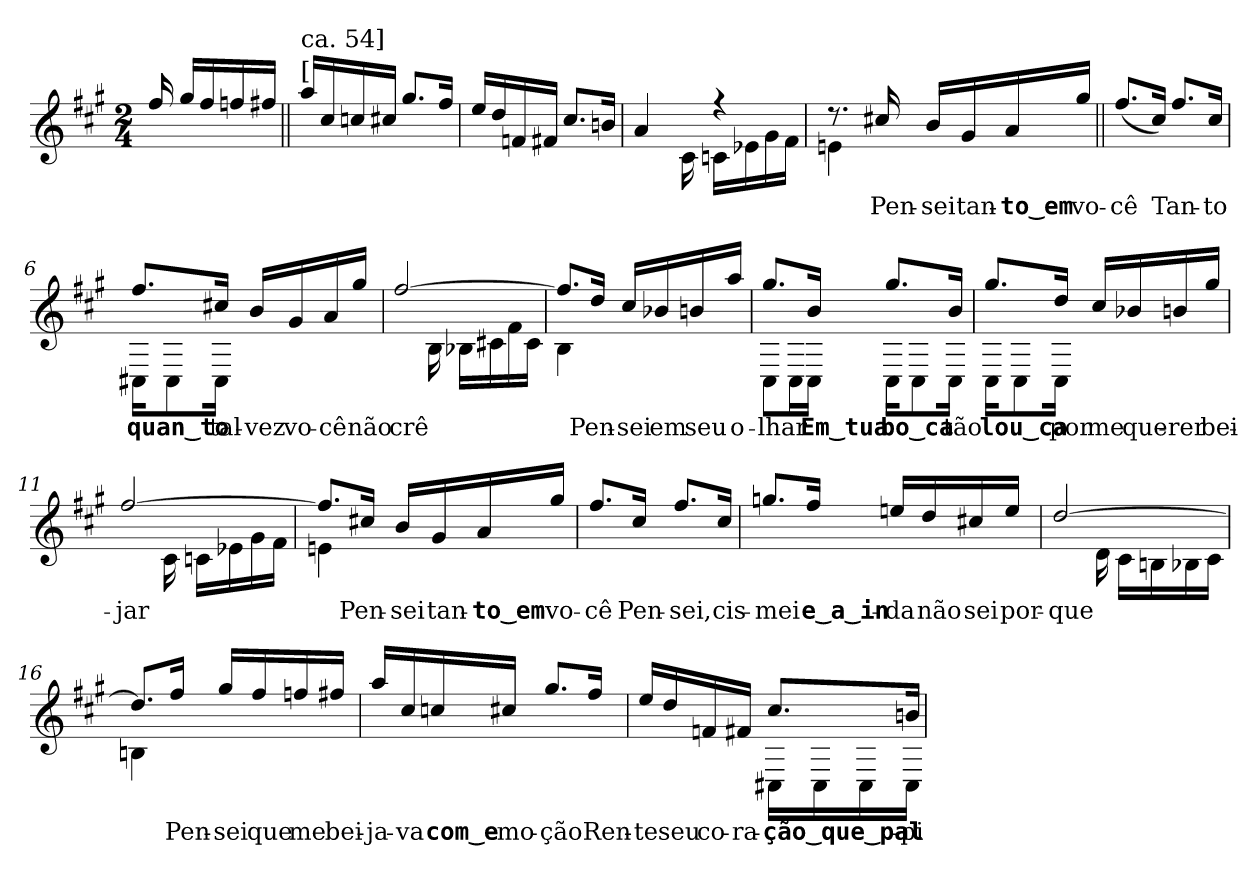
**kern	**text
*part1	*part1
*staff1	*staff1
*clefG2	*
*k[f#c#g#]	*
*A:	*
*M2/4	*
=	=
16ff#/	.
16gg#/LL	.
16ff#/	.
16ffn/	.
16ff#X/JJ	.
=1||	=1||
*^	*
!LO:TX:a:t=[	!	!
!LO:TX:a:t=ca. 54]	!	!
16aa/LL	4ryy	.
16cc#/	.	.
16ccn/	.	.
16cc#X/JJ	.	.
8.gg#/L	4ryy	.
16ff#/Jk	.	.
=2	=2	=2
16ee/LL	4ryy	.
16dd/	.	.
16fn/	.	.
16f#X/JJ	.	.
8.cc#/L	4ryy	.
16bn/Jk	.	.
=3	=3	=3
*	*^	*
4a/	8.ryy	8ryy	.
.	.	8ryy	.
.	16c#!\	.	.
4r	16cn!\LL	4ryy	.
.	16e-X!\	.	.
.	16g#!\	.	.
.	16f#!\JJ	.	.
!!LO:LB:g=z	!!	!!
=4	=4	=4	=4
8.r	4en!\	8ryy	.
.	.	8ryy	.
!	!	!	!LO:LY:b
16cc#X/	.	.	Pen-
!	!	!	!LO:LY:b
16b/LL	4ryy	4ryy	-sei
!	!	!	!LO:LY:b
16g#/	.	.	tan-
!	!	!	!LO:LY:b
16a/	.	.	-to‿em
!	!	!	!LO:LY:b
16gg#/JJ	.	.	vo-
*v	*v	*v	*
=5||	=5||
!	!LO:LY:b
*^	*
(<8.ff#/L	4ryy	-cê
16cc#/Jk)	.	.
!	!	!LO:LY:b
8.ff#/L	4ryy	Tan-
!	!	!LO:LY:b
16cc#/Jk	.	-to
*v	*v	*
=6	=6
!	!LO:LY:b
*^	*
*	*^	*
8.ff#/L	4.ryy	16C#X!\KL	quan‿to
.	.	8C#!\	.
!	!	!	!LO:LY:b
16cc#X/Jk	.	16C#!\Jk	tal-
!	!	!	!LO:LY:b
16b/LL	.	4ryy	-vez
!	!	!	!LO:LY:b
16g#/	.	.	vo-
!	!	!	!LO:LY:b
16a/	8ryy	.	-cê
!	!	!	!LO:LY:b
16gg#/JJ	.	.	não
!!LO:LB:g=z	!!	!!
=7	=7	=7	=7
!	!	!	!LO:LY:b
[>2ff#/	8.ryy	4ryy	crê
.	16B!\	.	.
.	16B-X!\LL	4ryy	.
.	16c#X!\	.	.
.	16f#!\	.	.
.	16c#!\JJ	.	.
=8	=8	=8	=8
8.ff#/L]	4B!\	2ryy	.
!	!	!	!LO:LY:b
16dd/Jk	.	.	Pen-
!	!	!	!LO:LY:b
16cc#/LL	4ryy	.	-sei
!	!	!	!LO:LY:b
16b-X/	.	.	em
!	!	!	!LO:LY:b
16bn/	.	.	seu
!	!	!	!LO:LY:b
16aa/JJ	.	.	o-
=9	=9	=9	=9
!	!	!	!LO:LY:b
8.gg#/L	2ryy	8C#!\L	-lhar
.	.	16C#!\L	.
!	!	!	!LO:LY:b
16b/Jk	.	16C#!\JJ	Em‿tua
!	!	!	!LO:LY:b
8.gg#/L	.	16C#!\KL	bo‿ca
.	.	8C#!\	.
!	!	!	!LO:LY:b
16b/Jk	.	16C#!\Jk	tão
!!LO:LB:g=z	!!	!!
=10	=10	=10	=10
!	!	!	!LO:LY:b
8.gg#/L	2ryy	16C#!\KL	lou‿ca
.	.	8C#!\	.
!	!	!	!LO:LY:b
16dd/Jk	.	16C#!\Jk	por
!	!	!	!LO:LY:b
16cc#/LL	.	4ryy	me
!	!	!	!LO:LY:b
16b-X/	.	.	que-
!	!	!	!LO:LY:b
16bn/	.	.	-rer
!	!	!	!LO:LY:b
16gg#/JJ	.	.	bei-
=11	=11	=11	=11
!	!	!	!LO:LY:b
[>2ff#/	8.ryy	4ryy	-jar
.	16c#!\	.	.
.	16cn!\LL	4ryy	.
.	16e-X!\	.	.
.	16g#!\	.	.
.	16f#!\JJ	.	.
=12	=12	=12	=12
8.ff#/L]	4en!\	2ryy	.
!	!	!	!LO:LY:b
16cc#X/Jk	.	.	Pen-
!	!	!	!LO:LY:b
16b/LL	4ryy	.	-sei
!	!	!	!LO:LY:b
16g#/	.	.	tan-
!	!	!	!LO:LY:b
16a/	.	.	-to‿em
!	!	!	!LO:LY:b
16gg#/JJ	.	.	vo-
*v	*v	*v	*
!!LO:LB:g=z
=13	=13
!	!LO:LY:b
*^	*
8.ff#/L	4ryy	-cê
!	!	!LO:LY:b
16cc#/Jk	.	Pen-
!	!	!LO:LY:b
8.ff#/L	4ryy	-sei,
!	!	!LO:LY:b
16cc#/Jk	.	cis-
=14	=14	=14
!	!	!LO:LY:b
8.ggn/L	4ryy	-mei
!	!	!LO:LY:b
16ff#/Jk	.	e‿a‿in-
!	!	!LO:LY:b
16een/LL	4ryy	-da
!	!	!LO:LY:b
16dd/	.	não
!	!	!LO:LY:b
16cc#X/	.	sei
!	!	!LO:LY:b
16ee/JJ	.	por-
*v	*v	*
=15	=15
!	!LO:LY:b
*^	*
*	*^	*
[>2dd/	8.ryy	4ryy	-que
.	16d!\	.	.
.	16c#!\LL	4ryy	.
.	16Bn!\	.	.
.	16B-X!\	.	.
.	16c#!\JJ	.	.
!!LO:LB:g=z	!!	!!
=16	=16	=16	=16
8.dd/L]	4Bn!\	4ryy	.
!	!	!	!LO:LY:b
16ff#/Jk	.	.	Pen-
!	!	!	!LO:LY:b
16gg#/LL	4ryy	4ryy	-sei
!	!	!	!LO:LY:b
16ff#/	.	.	que
!	!	!	!LO:LY:b
16ffn/	.	.	me
!	!	!	!LO:LY:b
16ff#X/JJ	.	.	bei-
*v	*v	*v	*
=17	=17
!	!LO:LY:b
*^	*
16aa/LL	4ryy	-ja-
!	!	!LO:LY:b
16cc#/	.	-va
!	!	!LO:LY:b
16ccn/	.	com‿e
!	!	!LO:LY:b
16cc#X/JJ	.	mo-
!	!	!LO:LY:b
8.gg#/L	4ryy	-ção
!	!	!LO:LY:b
16ff#/Jk	.	Ren-
*v	*v	*
=18	=18
!	!LO:LY:b
*^	*
*	*^	*
16ee/LL	4ryy	4ryy	-te
!	!	!	!LO:LY:b
16dd/	.	.	seu
!	!	!	!LO:LY:b
16fn/	.	.	co-
!	!	!	!LO:LY:b
16f#X/JJ	.	.	-ra-
!	!	!	!LO:LY:b
8.cc#/L	4ryy	16C#X!\LL	-ção‿que‿pal-
.	.	16C#!\	.
.	.	16C#!\	.
!	!	!	!LO:LY:b
16bn/Jk	.	16C#!\JJ	-pi-
*v	*v	*v	*
=	=
*-	*-
